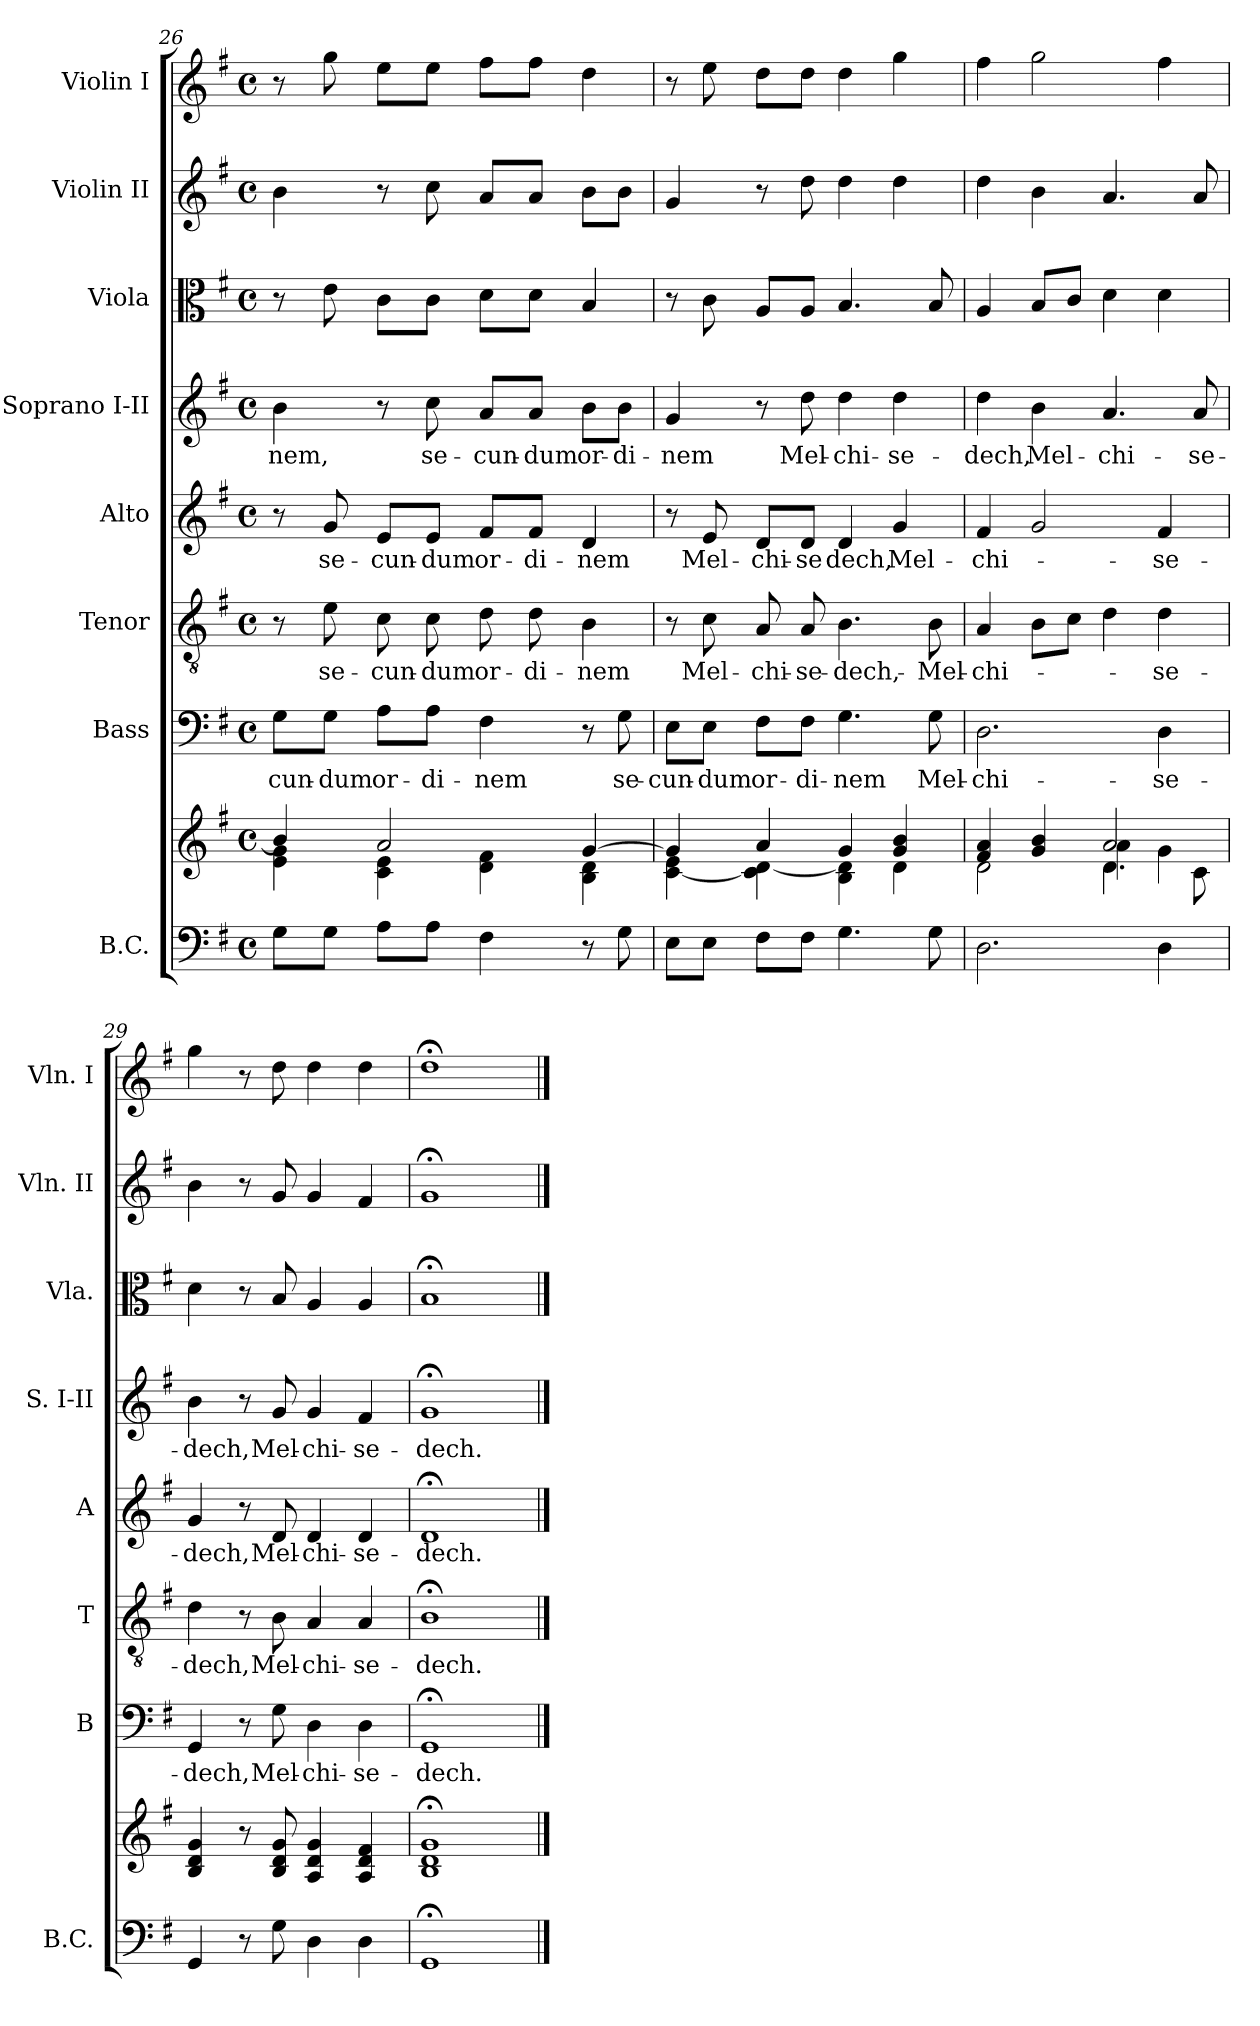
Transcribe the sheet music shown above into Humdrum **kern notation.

**kern	**kern	**kern	**text	**kern	**text	**kern	**text	**kern	**text	**kern	**kern	**kern
*part8	*part8	*part7	*part7	*part6	*part6	*part5	*part5	*part4	*part4	*part3	*part2	*part1
*staff9	*staff8	*staff7	*staff7	*staff6	*staff6	*staff5	*staff5	*staff4	*staff4	*staff3	*staff2	*staff1
*I"B.C.	*	*I"Bass	*	*I"Tenor	*	*I"Alto	*	*I"Soprano I-II	*	*I"Viola	*I"Violin II	*I"Violin I
*I'B.C.	*	*I'B	*	*I'T	*	*I'A	*	*I'S. I-II	*	*I'Vla.	*I'Vln. II	*I'Vln. I
*clefF4	*clefG2	*clefF4	*	*clefGv2	*	*clefG2	*	*clefG2	*	*clefC3	*clefG2	*clefG2
*k[f#]	*k[f#]	*k[f#]	*	*k[f#]	*	*k[f#]	*	*k[f#]	*	*k[f#]	*k[f#]	*k[f#]
*e:	*e:	*e:	*	*e:	*	*e:	*	*e:	*	*e:	*e:	*e:
*M4/4	*M4/4	*M4/4	*	*M4/4	*	*M4/4	*	*M4/4	*	*M4/4	*M4/4	*M4/4
*met(c)	*met(c)	*met(c)	*	*met(c)	*	*met(c)	*	*met(c)	*	*met(c)	*met(c)	*met(c)
=26	=26	=26	=26	=26	=26	=26	=26	=26	=26	=26	=26	=26
*	*^	*	*	*	*	*	*	*	*	*	*	*
!	!	!	!	!LO:LY:b	!	!	!	!	!	!LO:LY:b	!	!	!
8G\L	4b/]	4e\ 4g\	8G\L	-cun-	8r	.	8r	.	4b\	-nem,	8r	4b\	8r
!	!	!	!	!LO:LY:b	!	!LO:LY:b	!	!LO:LY:b	!	!	!	!	!
8G\J	.	.	8G\J	-dum	8e\	se-	8g/	se-	.	.	8e\	.	8gg\
!	!	!	!	!LO:LY:b	!	!LO:LY:b	!	!LO:LY:b	!	!	!	!	!
8A\L	2a/	4c\ 4e\	8A\L	or-	8c\	-cun-	8e/L	-cun-	8r	.	8c\L	8r	8ee\L
!	!	!	!	!LO:LY:b	!	!LO:LY:b	!	!LO:LY:b	!	!LO:LY:b	!	!	!
8A\J	.	.	8A\J	-di-	8c\	-dum	8e/J	-dum	8cc\	se-	8c\J	8cc\	8ee\J
!	!	!	!	!LO:LY:b	!	!LO:LY:b	!	!LO:LY:b	!	!LO:LY:b	!	!	!
4F#\	.	4d\ 4f#\	4F#\	-nem	8d\	or-	8f#/L	or-	8a/L	-cun-	8d\L	8a/L	8ff#\L
!	!	!	!	!	!	!LO:LY:b	!	!LO:LY:b	!	!LO:LY:b	!	!	!
.	.	.	.	.	8d\	-di-	8f#/J	-di-	8a/J	-dum	8d\J	8a/J	8ff#\J
!	!	!	!	!	!	!LO:LY:b	!	!LO:LY:b	!	!LO:LY:b	!	!	!
8r	[>4g/	4B\ 4d\	8r	.	4B\	-nem	4d/	-nem	8b\L	or-	4B/	8b\L	4dd\
!	!	!	!	!LO:LY:b	!	!	!	!	!	!LO:LY:b	!	!	!
8G\	.	.	8G\	se-	.	.	.	.	8b\J	-di-	.	8b\J	.
=27	=27	=27	=27	=27	=27	=27	=27	=27	=27	=27	=27	=27	=27
!	!	!	!	!LO:LY:b	!	!	!	!	!	!LO:LY:b	!	!	!
8E\L	4g/]	[<4c\ 4e\	8E\L	-cun-	8r	.	8r	.	4g/	-nem	8r	4g/	8r
!	!	!	!	!LO:LY:b	!	!LO:LY:b	!	!LO:LY:b	!	!	!	!	!
8E\J	.	.	8E\J	-dum	8c\	Mel-	8e/	Mel-	.	.	8c\	.	8ee\
!	!	!	!	!LO:LY:b	!	!LO:LY:b	!	!LO:LY:b	!	!	!	!	!
8F#\L	4a/	4c\] [<4d\	8F#\L	or-	8A/	-chi-	8d/L	-chi-	8r	.	8A/L	8r	8dd\L
!	!	!	!	!LO:LY:b	!	!LO:LY:b	!	!LO:LY:b	!	!LO:LY:b	!	!	!
8F#\J	.	.	8F#\J	-di-	8A/	-se-	8d/J	-se	8dd\	Mel-	8A/J	8dd\	8dd\J
!	!	!	!	!LO:LY:b	!	!LO:LY:b	!	!LO:LY:b	!	!LO:LY:b	!	!	!
4.G\	4g/	4B\ 4d\]	4.G\	-nem	4.B\	-dech,-	4d/	dech,	4dd\	-chi-	4.B/	4dd\	4dd\
!	!	!	!	!	!	!	!	!LO:LY:b	!	!LO:LY:b	!	!	!
.	4g/ 4b/	4d\	.	.	.	.	4g/	Mel-	4dd\	-se-	.	4dd\	4gg\
!	!	!	!	!LO:LY:b	!	!LO:LY:b	!	!	!	!	!	!	!
8G\	.	.	8G\	Mel-	8B\	-Mel-	.	.	.	.	8B/	.	.
!!LO:PB:g=z
=28	=28	=28	=28	=28	=28	=28	=28	=28	=28	=28	=28	=28	=28
*	*	*^	*	*	*	*	*	*	*	*	*	*	*
!	!	!	!	!	!LO:LY:b	!	!LO:LY:b	!	!LO:LY:b	!	!LO:LY:b	!	!	!
2.D\	4f#/ 4a/	2d\	2ryy	2.D\	-chi-	4A/	-chi-	4f#/	-chi-	4dd\	-dech,	4A/	4dd\	4ff#\
!	!	!	!	!	!	!	!	!	!	!	!LO:LY:b	!	!	!
.	4g/ 4b/	.	.	.	.	8B\L	.	2g/	.	4b\	Mel-	8B/L	4b\	2gg\
.	.	.	.	.	.	8c\J	.	.	.	.	.	8c/J	.	.
!	!	!	!	!	!	!	!	!	!	!	!LO:LY:b	!	!	!
.	2a/	4.d\	4a\	.	.	4d\	.	.	.	4.a/	-chi-	4d\	4.a/	.
!	!	!	!	!	!LO:LY:b	!	!LO:LY:b	!	!LO:LY:b	!	!	!	!	!
4D\	.	.	4g\	4D\	-se-	4d\	-se-	4f#/	-se-	.	.	4d\	.	4ff#\
!	!	!	!	!	!	!	!	!	!	!	!LO:LY:b	!	!	!
.	.	8c\	.	.	.	.	.	.	.	8a/	-se-	.	8a/	.
*	*	*v	*v	*	*	*	*	*	*	*	*	*	*	*
=29	=29	=29	=29	=29	=29	=29	=29	=29	=29	=29	=29	=29	=29
!	!	!	!	!LO:LY:b	!	!LO:LY:b	!	!LO:LY:b	!	!LO:LY:b	!	!	!
*	*v	*v	*	*	*	*	*	*	*	*	*	*	*
4GG/	4B/ 4d/ 4g/	4GG/	-dech,	4d\	-dech,	4g/	-dech,	4b\	-dech,	4d\	4b\	4gg\
8r	8r	8r	.	8r	.	8r	.	8r	.	8r	8r	8r
!	!	!	!LO:LY:b	!	!LO:LY:b	!	!LO:LY:b	!	!LO:LY:b	!	!	!
8G\	8B/ 8d/ 8g/	8G\	Mel-	8B\	Mel-	8d/	Mel-	8g/	Mel-	8B/	8g/	8dd\
!	!	!	!LO:LY:b	!	!LO:LY:b	!	!LO:LY:b	!	!LO:LY:b	!	!	!
4D\	4A/ 4d/ 4g/	4D\	-chi-	4A/	-chi-	4d/	-chi-	4g/	-chi-	4A/	4g/	4dd\
!	!	!	!LO:LY:b	!	!LO:LY:b	!	!LO:LY:b	!	!LO:LY:b	!	!	!
4D\	4A/ 4d/ 4f#/	4D\	-se-	4A/	-se-	4d/	-se-	4f#/	-se-	4A/	4f#/	4dd\
=30	=30	=30	=30	=30	=30	=30	=30	=30	=30	=30	=30	=30
!	!	!	!LO:LY:b	!	!LO:LY:b	!	!LO:LY:b	!	!LO:LY:b	!	!	!
1GG;<	1B;< 1d;< 1g;<	1GG;<	-dech.	1B;<	-dech.	1d;<	-dech.	1g;<	-dech.	1B;<	1g;<	1dd;<
==	==	==	==	==	==	==	==	==	==	==	==	==
*-	*-	*-	*-	*-	*-	*-	*-	*-	*-	*-	*-	*-
